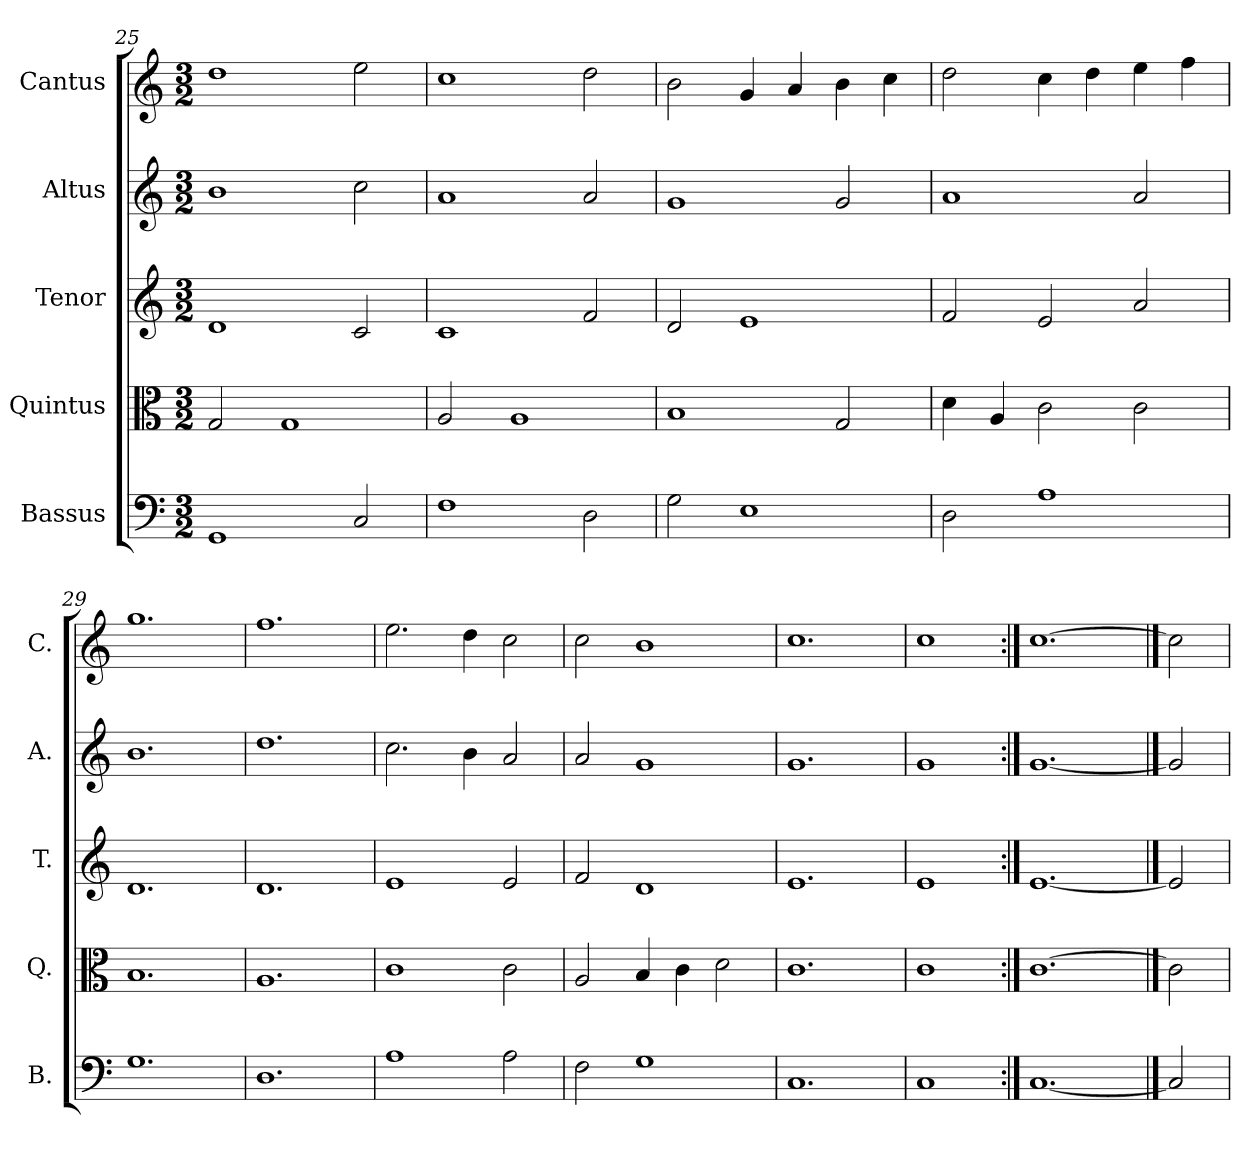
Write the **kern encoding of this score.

**kern	**kern	**kern	**kern	**kern
*part5	*part4	*part3	*part2	*part1
*staff5	*staff4	*staff3	*staff2	*staff1
*I"Bassus	*I"Quintus	*I"Tenor	*I"Altus	*I"Cantus
*I'B.	*I'Q.	*I'T.	*I'A.	*I'C.
*clefF4	*clefC3	*clefG2	*clefG2	*clefG2
*k[]	*k[]	*k[]	*k[]	*k[]
*C:	*C:	*C:	*C:	*C:
*M3/2	*M3/2	*M3/2	*M3/2	*M3/2
=25	=25	=25	=25	=25
1GG/	2G/	1d/	1b\	1dd\
.	1G/	.	.	.
2C/	.	2c/	2cc\	2ee\
=26	=26	=26	=26	=26
1F\	2A/	1c/	1a/	1cc\
.	1A/	.	.	.
2D\	.	2f/	2a/	2dd\
=27	=27	=27	=27	=27
2G\	1B/	2d/	1g/	2b\
1E\	.	1e/	.	4g/
.	.	.	.	4a/
.	2G/	.	2g/	4b\
.	.	.	.	4cc\
=28	=28	=28	=28	=28
2D\	4d\	2f/	1a/	2dd\
.	4A/	.	.	.
1A\	2c\	2e/	.	4cc\
.	.	.	.	4dd\
.	2c\	2a/	2a/	4ee\
.	.	.	.	4ff\
!!LO:PB:g=z
=29	=29	=29	=29	=29
1.G\	1.B/	1.d/	1.b\	1.gg\
=30	=30	=30	=30	=30
1.D\	1.A/	1.d/	1.dd\	1.ff\
=31	=31	=31	=31	=31
1A\	1c\	1e/	2.cc\	2.ee\
.	.	.	4b\	4dd\
2A\	2c\	2e/	2a/	2cc\
=32	=32	=32	=32	=32
2F\	2A/	2f/	2a/	2cc\
1G\	4B/	1d/	1g/	1b\
.	4c\	.	.	.
.	2d\	.	.	.
=33	=33	=33	=33	=33
1.C/	1.c\	1.e/	1.g/	1.cc\
=34	=34	=34	=34	=34
1C/	1c\	1e/	1g/	1cc\
=35:|!	=35:|!	=35:|!	=35:|!	=35:|!
[1.C/	[1.c\	[1.e/	[1.g/	[1.cc\
==36	==36	==36	==36	==36
2C/]	2c\]	2e/]	2g/]	2cc\]
=	=	=	=	=
*-	*-	*-	*-	*-
